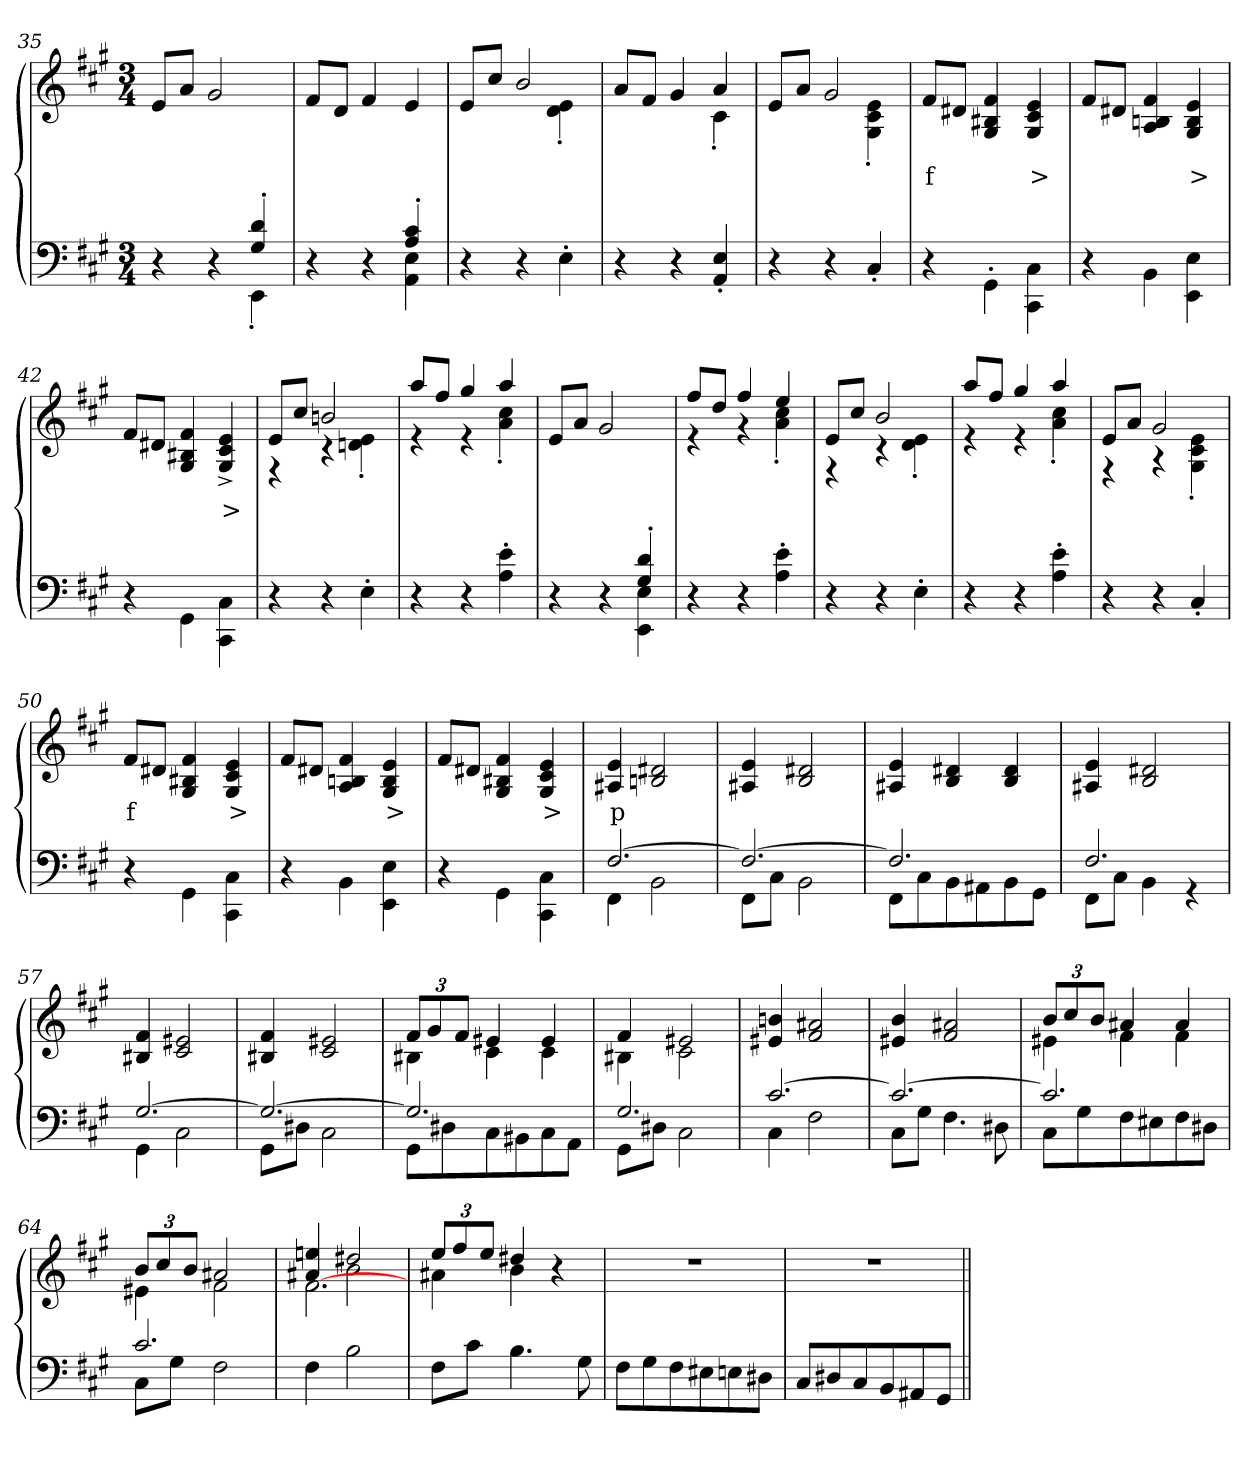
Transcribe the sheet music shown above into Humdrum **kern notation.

**kern	**kern	**text
*part2	*part1	*part1
*staff2	*staff1	*staff1
*clefF4	*clefG2	*
*k[f#c#g#]	*k[f#c#g#]	*
*M3/4	*M3/4	*
=35	=35	=35
*^	*	*
4r	2ryy	8eL	.
.	.	8aJ	.
4r	.	2g#	.
4d'> 4G#'>	4EE'>	.	.
=36	=36	=36	=36
2ryy	4r	8f#L	.
.	.	8dJ	.
.	4r	4f#	.
4c#'> 4A'>	4E 4AA	4e	.
*v	*v	*	*
=37	=37	=37
*	*^	*
4r	8eL	2ryy	.
.	8cc#J	.	.
4r	2b	.	.
4E'>	.	4e'> 4d'>	.
=38	=38	=38	=38
4r	8aL	2ryy	.
.	8f#J	.	.
4r	4g#	.	.
4E'> 4AA'>	4a	4c#'>	.
=39	=39	=39	=39
4r	8eL	2ryy	.
.	8aJ	.	.
4r	2g#	.	.
4C#'>	.	4e'> 4c#'> 4G#'>	.
*	*v	*v	*
=40	=40	=40
4r	8f#L	f
.	8d#XJ	.
4GG#'>\	4f# 4B#X 4G#	.
4C# 4CC#\	4e 4c# 4G#	>
=41	=41	=41
4r	8f#L	.
.	8d#XJ	.
4BB\	4f# 4Bn 4A	.
4E 4EE\	4e 4B 4G#	>
=42	=42	=42
4r	8f#L	.
.	8d#XJ	.
4GG#\	4f# 4B#X 4G#	.
4C# 4CC#\	4e^> 4c#^> 4G#^>	>
=43	=43	=43
*	*^	*
4r	8eL	4r	.
.	8cc#J	.	.
4r	2bn	4r	.
4E'>	.	4e'> 4dn'>	.
=44	=44	=44	=44
4r	8aaL	4r	.
.	8ff#J	.	.
4r	4gg#	4r	.
4e'> 4A'>	4aa	4cc#'> 4a'>	.
*	*v	*v	*
=45	=45	=45
*^	*	*
2ryy	4r	8eL	.
.	.	8aJ	.
.	4r	2g#	.
4d'> 4G#'>	4E 4EE	.	.
*v	*v	*	*
=46	=46	=46
*	*^	*
4r	8ff#L	4r	.
.	8ddJ	.	.
4r	4ff#	4r	.
4e'> 4A'>	4ee	4cc#'> 4a'>	.
=47	=47	=47	=47
4r	8eL	4r	.
.	8cc#J	.	.
4r	2b	4r	.
4E'>	.	4e'> 4d'>	.
=48	=48	=48	=48
4r	8aaL	4r	.
.	8ff#J	.	.
4r	4gg#	4r	.
4e'> 4A'>	4aa	4cc#'> 4a'>	.
=49	=49	=49	=49
4r	8eL	4r	.
.	8aJ	.	.
4r	2g#	4r	.
4C#'>	.	4e'> 4c#'> 4G#'>	.
*	*v	*v	*
=50	=50	=50
4r	8f#L	f
.	8d#XJ	.
4GG#\	4f# 4B#X 4G#	.
4C#\ 4CC#\	4e 4c# 4G#	>
=51	=51	=51
4r	8f#L	.
.	8d#XJ	.
4BB\	4f# 4Bn 4A	.
4E\ 4EE\	4e 4B 4G#	>
=52	=52	=52
4r	8f#L	.
.	8d#XJ	.
4GG#\	4f# 4B#X 4G#	.
4C# 4CC#\	4e 4c# 4G#	>
=53	=53	=53
*^	*	*
[2.F#	4FF#	4e 4A#X	p
.	2BB	2d#X 2Bn	.
=54	=54	=54	=54
2.F#_	8FF#L	4e 4A#X	.
.	8C#J	.	.
.	2BB	2d#X 2B	.
=55	=55	=55	=55
2.F#]	8FF#L	4e 4A#X	.
.	8C#	.	.
.	8BB	4d#X 4B	.
.	8AA#X	.	.
.	8BB	4d# 4B	.
.	8GG#J	.	.
=56	=56	=56	=56
2.F#	8FF#L	4e 4A#X	.
.	8C#J	.	.
.	4BB	2d#X 2B	.
.	4r	.	.
=57	=57	=57	=57
[2.G#	4GG#	4f# 4B#X	.
.	2C#	2e#X 2c#	.
=58	=58	=58	=58
2.G#_	8GG#L	4f# 4B#X	.
.	8D#XJ	.	.
.	2C#	2e#X 2c#	.
=59	=59	=59	=59
*	*	*^	*
2.G#]	8GG#L	12f#L	4B#X	.
.	.	12g#	.	.
.	8D#X	.	.	.
.	.	12f#J	.	.
.	8C#	4e#X	4c#	.
.	8BB#X	.	.	.
.	8C#	4e#	4c#	.
.	8AAJ	.	.	.
=60	=60	=60	=60	=60
2.G#	8GG#L	4f#	4B#X	.
.	8D#XJ	.	.	.
.	2C#	2e#X	2c#	.
*	*	*v	*v	*
=61	=61	=61	=61
[2.c#	4C#	4bn 4e#X	.
.	2F#	2a#X 2f#	.
=62	=62	=62	=62
2.c#_	8C#L	4b 4e#X	.
.	8G#J	.	.
.	4.F#	2a#X 2f#	.
.	8D#X	.	.
=63	=63	=63	=63
*	*	*^	*
2.c#]	8C#L	12bL	4e#X	.
.	.	12cc#	.	.
.	8G#	.	.	.
.	.	12bJ	.	.
.	8F#	4a#X	4f#	.
.	8E#X	.	.	.
.	8F#	4a#	4f#	.
.	8D#XJ	.	.	.
=64	=64	=64	=64	=64
2.c#	8C#L	12bL	4e#X	.
.	.	12cc#	.	.
.	8G#J	.	.	.
.	.	12bJ	.	.
.	2F#	2a#X	2f#	.
*v	*v	*	*	*
=65	=65	=65	=65
*	*	*^	*
4F#	4ryy	4een 4a#X/	[2.f#\	.
2B	2dd#X	2b	.	.
*	*	*v	*v	*
=66	=66	=66	=66
8F#L	12eeL	4a#X	.
.	12ff#	.	.
8c#J	.	.	.
.	12eeJ	.	.
4.B	4dd#X	4b	.
.	4r	4ryy	.
8G#	.	.	.
*	*v	*v	*
=67	=67	=67
8F#L	2.r	<
8G#	.	.
8F#	.	.
8E#X	.	.
8En	.	.
8D#XJ	.	.
=68	=68	=68
8C#L	2.r	.
8D#X	.	.
8C#	.	.
8BB	.	.
8AA#X	.	.
8GG#J	.	.
=||	=||	=||
*-	*-	*-
